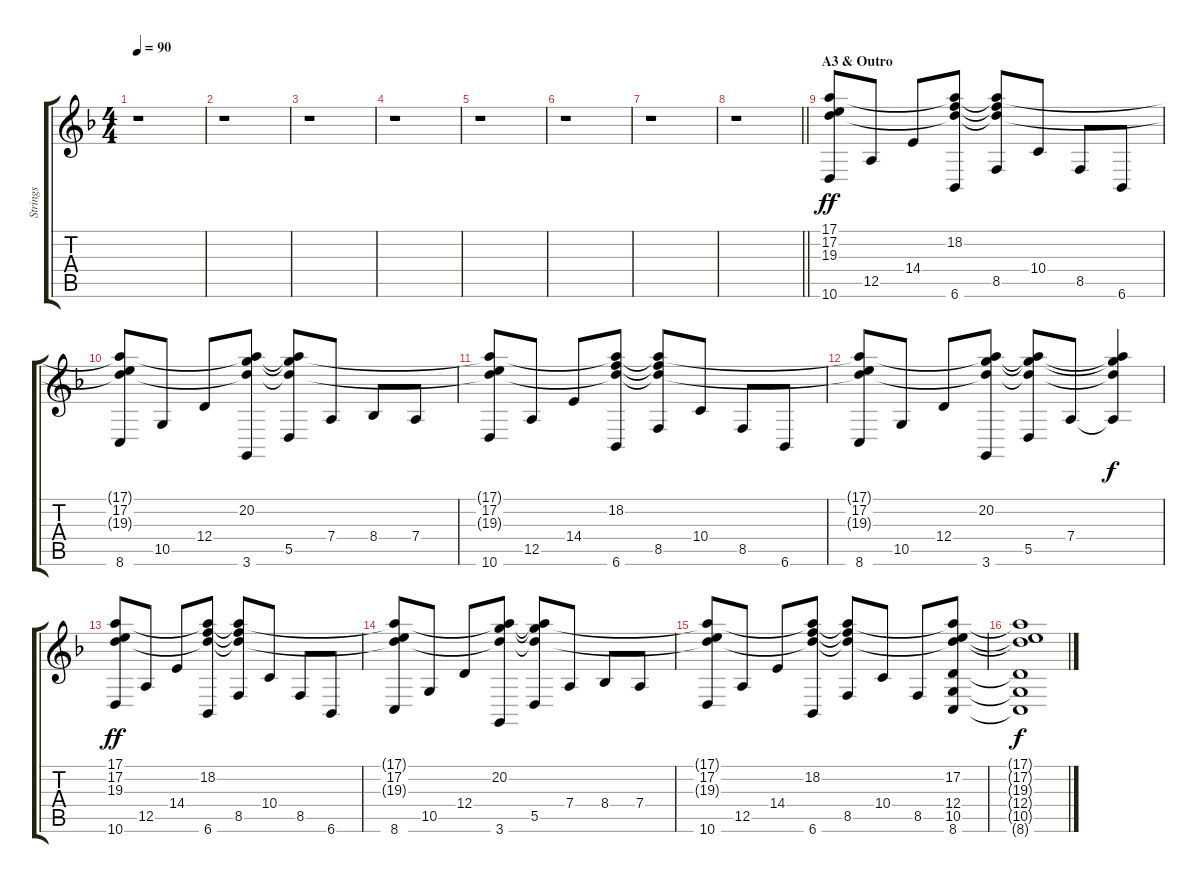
\track ("Strings" "Strings") {instrument stringensemble1}
\staff {score tabs}
\tuning (E4 B3 G3 D3 A2 E2) {hide}
\ts (4 4)
\tempo 90
\clef g2
\ks f
r.1{dy f} |
r.1 |
r.1 |
r.1 |
r.1 |
r.1 |
r.1 |
\barLineRight lightlight
r.1 |
\section ("" "A3 & Outro")
(17.1 17.2 19.3 10.6).8{dy ff} 12.5.8 14.4.8 (17.1{t} 18.2 19.3{t} 6.6).8 (17.1{t} 18.2{t} 19.3{t} 8.5).8 10.4.8 8.5.8 6.6.8 |
(17.1{t} 17.2 19.3{t} 8.6).8 10.5.8 12.4.8 (17.1{t} 20.2 19.3{t} 3.6).8 (17.1{t} 20.2{t} 19.3{t} 5.5).8 7.4.8 8.4.8 7.4.8 |
(17.1{t} 17.2 19.3{t} 10.6).8 12.5.8 14.4.8 (17.1{t} 18.2 19.3{t} 6.6).8 (17.1{t} 18.2{t} 19.3{t} 8.5).8 10.4.8 8.5.8 6.6.8 |
(17.1{t} 17.2 19.3{t} 8.6).8 10.5.8 12.4.8 (17.1{t} 20.2 19.3{t} 3.6).8 (17.1{t} 20.2{t} 19.3{t} 5.5).8 7.4.8 (17.1{t} 20.2{t} 19.3{t} 7.4{t}).4{dy f} |
(17.1 17.2 19.3 10.6).8{dy ff} 12.5.8 14.4.8 (17.1{t} 18.2 19.3{t} 6.6).8 (17.1{t} 18.2{t} 19.3{t} 8.5).8 10.4.8 8.5.8 6.6.8 |
(17.1{t} 17.2 19.3{t} 8.6).8 10.5.8 12.4.8 (17.1{t} 20.2 19.3{t} 3.6).8 (17.1{t} 20.2{t} 19.3{t} 5.5).8 7.4.8 8.4.8 7.4.8 |
(17.1{t} 17.2 19.3{t} 10.6).8 12.5.8 14.4.8 (17.1{t} 18.2 19.3{t} 6.6).8 (17.1{t} 18.2{t} 19.3{t} 8.5).8 10.4.8 8.5.8 (17.1{t} 17.2 19.3{t} 12.4 10.5 8.6).8 |
(17.1{t} 17.2{t} 19.3{t} 12.4{t} 10.5{t} 8.6{t}).1{dy f}
